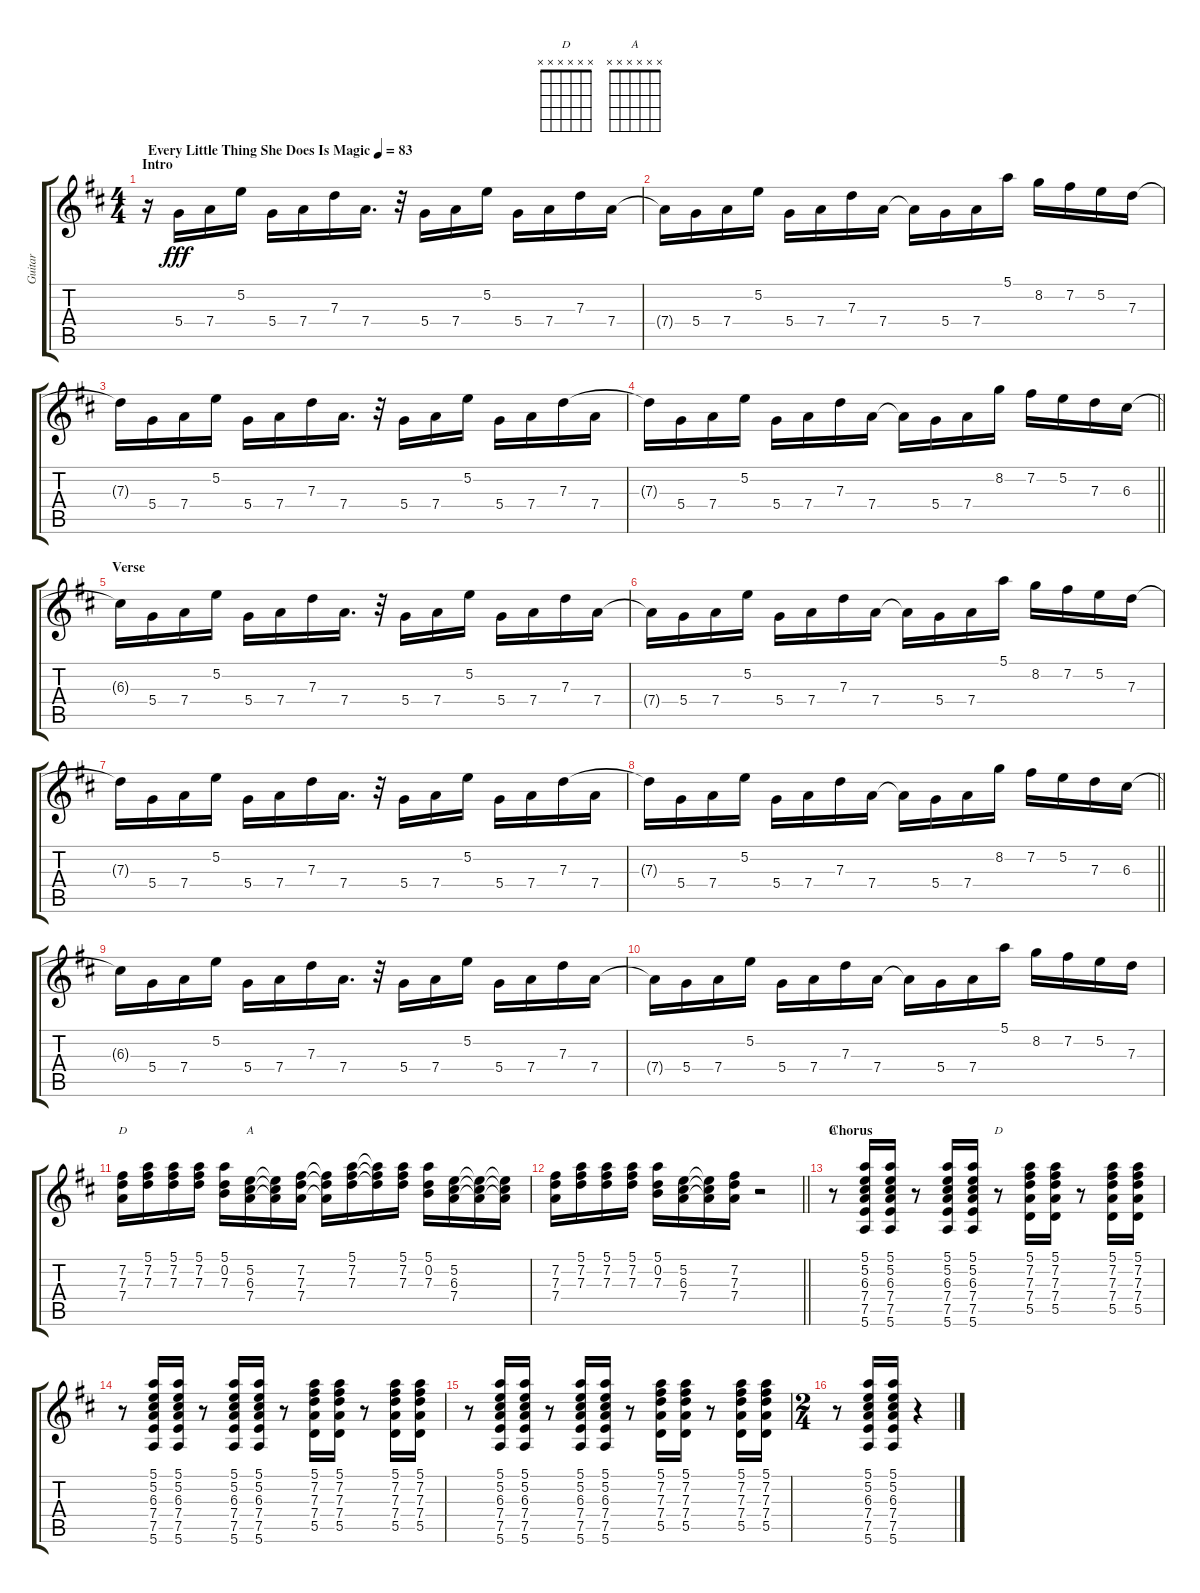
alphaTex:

\track ("Guitar" "Guitar") {instrument electricguitarjazz}
\staff {score tabs}
\tuning (E4 B3 G3 D3 A2 E2) {hide}
\chord ("D" x 7 7 7 x x) {firstfret 7 barre 7}
\chord ("A" x 5 6 7 x x) {firstfret 5}
\chord ("A" x x x x x x)
\chord ("D" x x x x x x)
\ts (4 4)
\section ("" "Intro")
\tempo (83 "Every Little Thing She Does Is Magic")
\clef g2
\ks d
r.16{dy fff instrument electricguitarjazz} 5.4.16 7.4.16 5.2.16 5.4.16 7.4.16 7.3.16 7.4.16{d} r.32 5.4.16 7.4.16 5.2.16 5.4.16 7.4.16 7.3.16 7.4.16 |
7.4{t}.16 5.4.16 7.4.16 5.2.16 5.4.16 7.4.16 7.3.16 7.4.16 7.4{t}.16 5.4.16 7.4.16 5.1.16 8.2.16 7.2.16 5.2.16 7.3.16 |
7.3{t}.16 5.4.16 7.4.16 5.2.16 5.4.16 7.4.16 7.3.16 7.4.16{d} r.32 5.4.16 7.4.16 5.2.16 5.4.16 7.4.16 7.3.16 7.4.16 |
\barLineRight lightlight
7.3{t}.16 5.4.16 7.4.16 5.2.16 5.4.16 7.4.16 7.3.16 7.4.16 7.4{t}.16 5.4.16 7.4.16 8.2.16 7.2.16 5.2.16 7.3.16 6.3.16 |
\section ("" "Verse")
6.3{t}.16 5.4.16 7.4.16 5.2.16 5.4.16 7.4.16 7.3.16 7.4.16{d} r.32 5.4.16 7.4.16 5.2.16 5.4.16 7.4.16 7.3.16 7.4.16 |
7.4{t}.16 5.4.16 7.4.16 5.2.16 5.4.16 7.4.16 7.3.16 7.4.16 7.4{t}.16 5.4.16 7.4.16 5.1.16 8.2.16 7.2.16 5.2.16 7.3.16 |
7.3{t}.16 5.4.16 7.4.16 5.2.16 5.4.16 7.4.16 7.3.16 7.4.16{d} r.32 5.4.16 7.4.16 5.2.16 5.4.16 7.4.16 7.3.16 7.4.16 |
\barLineRight lightlight
7.3{t}.16 5.4.16 7.4.16 5.2.16 5.4.16 7.4.16 7.3.16 7.4.16 7.4{t}.16 5.4.16 7.4.16 8.2.16 7.2.16 5.2.16 7.3.16 6.3.16 |
6.3{t}.16 5.4.16 7.4.16 5.2.16 5.4.16 7.4.16 7.3.16 7.4.16{d} r.32 5.4.16 7.4.16 5.2.16 5.4.16 7.4.16 7.3.16 7.4.16 |
7.4{t}.16 5.4.16 7.4.16 5.2.16 5.4.16 7.4.16 7.3.16 7.4.16 7.4{t}.16 5.4.16 7.4.16 5.1.16 8.2.16 7.2.16 5.2.16 7.3.16 |
(7.2 7.3 7.4).16{ch "D"} (5.1 7.2 7.3).16 (5.1 7.2 7.3).16 (5.1 7.2 7.3).16 (5.1 0.2 7.3).16 (5.2 6.3 7.4).16{ch "A"} (5.2{t} 6.3{t} 7.4{t}).16 (7.2 7.3 7.4).16 (7.2{t} 7.3{t} 7.4{t}).16 (5.1 7.2 7.3).16 (5.1{t} 7.2{t} 7.3{t}).16 (5.1 7.2 7.3).16 (5.1 0.2 7.3).16 (5.2 6.3 7.4).16 (5.2{t} 6.3{t} 7.4{t}).16 (5.2{t} 6.3{t} 7.4{t}).16 |
\barLineRight lightlight
(7.2 7.3 7.4).16 (5.1 7.2 7.3).16 (5.1 7.2 7.3).16 (5.1 7.2 7.3).16 (5.1 0.2 7.3).16 (5.2 6.3 7.4).16 (5.2{t} 6.3{t} 7.4{t}).16 (7.2 7.3 7.4).16 r.2 |
\section ("" "Chorus")
r.8{ch "A"} (5.1 5.2 6.3 7.4 7.5 5.6).16 (5.1 5.2 6.3 7.4 7.5 5.6).16 r.8 (5.1 5.2 6.3 7.4 7.5 5.6).16 (5.1 5.2 6.3 7.4 7.5 5.6).16 r.8{ch "D"} (5.1 7.2 7.3 7.4 5.5).16 (5.1 7.2 7.3 7.4 5.5).16 r.8 (5.1 7.2 7.3 7.4 5.5).16 (5.1 7.2 7.3 7.4 5.5).16 |
r.8 (5.1 5.2 6.3 7.4 7.5 5.6).16 (5.1 5.2 6.3 7.4 7.5 5.6).16 r.8 (5.1 5.2 6.3 7.4 7.5 5.6).16 (5.1 5.2 6.3 7.4 7.5 5.6).16 r.8 (5.1 7.2 7.3 7.4 5.5).16 (5.1 7.2 7.3 7.4 5.5).16 r.8 (5.1 7.2 7.3 7.4 5.5).16 (5.1 7.2 7.3 7.4 5.5).16 |
r.8 (5.1 5.2 6.3 7.4 7.5 5.6).16 (5.1 5.2 6.3 7.4 7.5 5.6).16 r.8 (5.1 5.2 6.3 7.4 7.5 5.6).16 (5.1 5.2 6.3 7.4 7.5 5.6).16 r.8 (5.1 7.2 7.3 7.4 5.5).16 (5.1 7.2 7.3 7.4 5.5).16 r.8 (5.1 7.2 7.3 7.4 5.5).16 (5.1 7.2 7.3 7.4 5.5).16 |
\ts (2 4)
r.8 (5.1 5.2 6.3 7.4 7.5 5.6).16 (5.1 5.2 6.3 7.4 7.5 5.6).16 r.4
